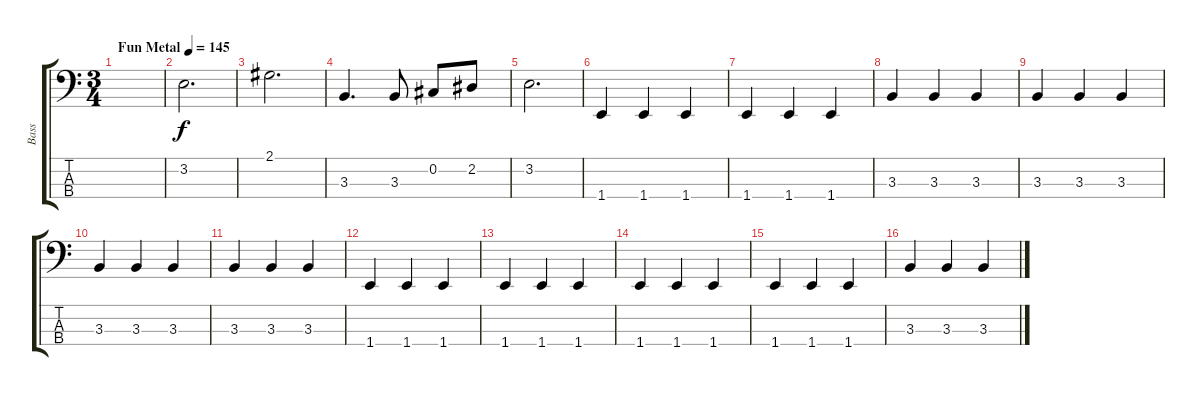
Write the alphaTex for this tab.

\track ("Bass" "Bass") {instrument electricbassfinger}
\staff {score tabs}
\tuning (Gb2 Db2 Ab1 Eb1) {hide}
\ts (3 4)
\tempo (145 "Fun Metal")
\clef f4
\ks c
|
3.2.2{d} |
2.1.2{d} |
3.3.4{d} 3.3.8 0.2.8 2.2.8 |
3.2.2{d} |
1.4.4 1.4.4 1.4.4 |
1.4.4 1.4.4 1.4.4 |
3.3.4 3.3.4 3.3.4 |
3.3.4 3.3.4 3.3.4 |
3.3.4 3.3.4 3.3.4 |
3.3.4 3.3.4 3.3.4 |
1.4.4 1.4.4 1.4.4 |
1.4.4 1.4.4 1.4.4 |
1.4.4 1.4.4 1.4.4 |
1.4.4 1.4.4 1.4.4 |
3.3.4 3.3.4 3.3.4
